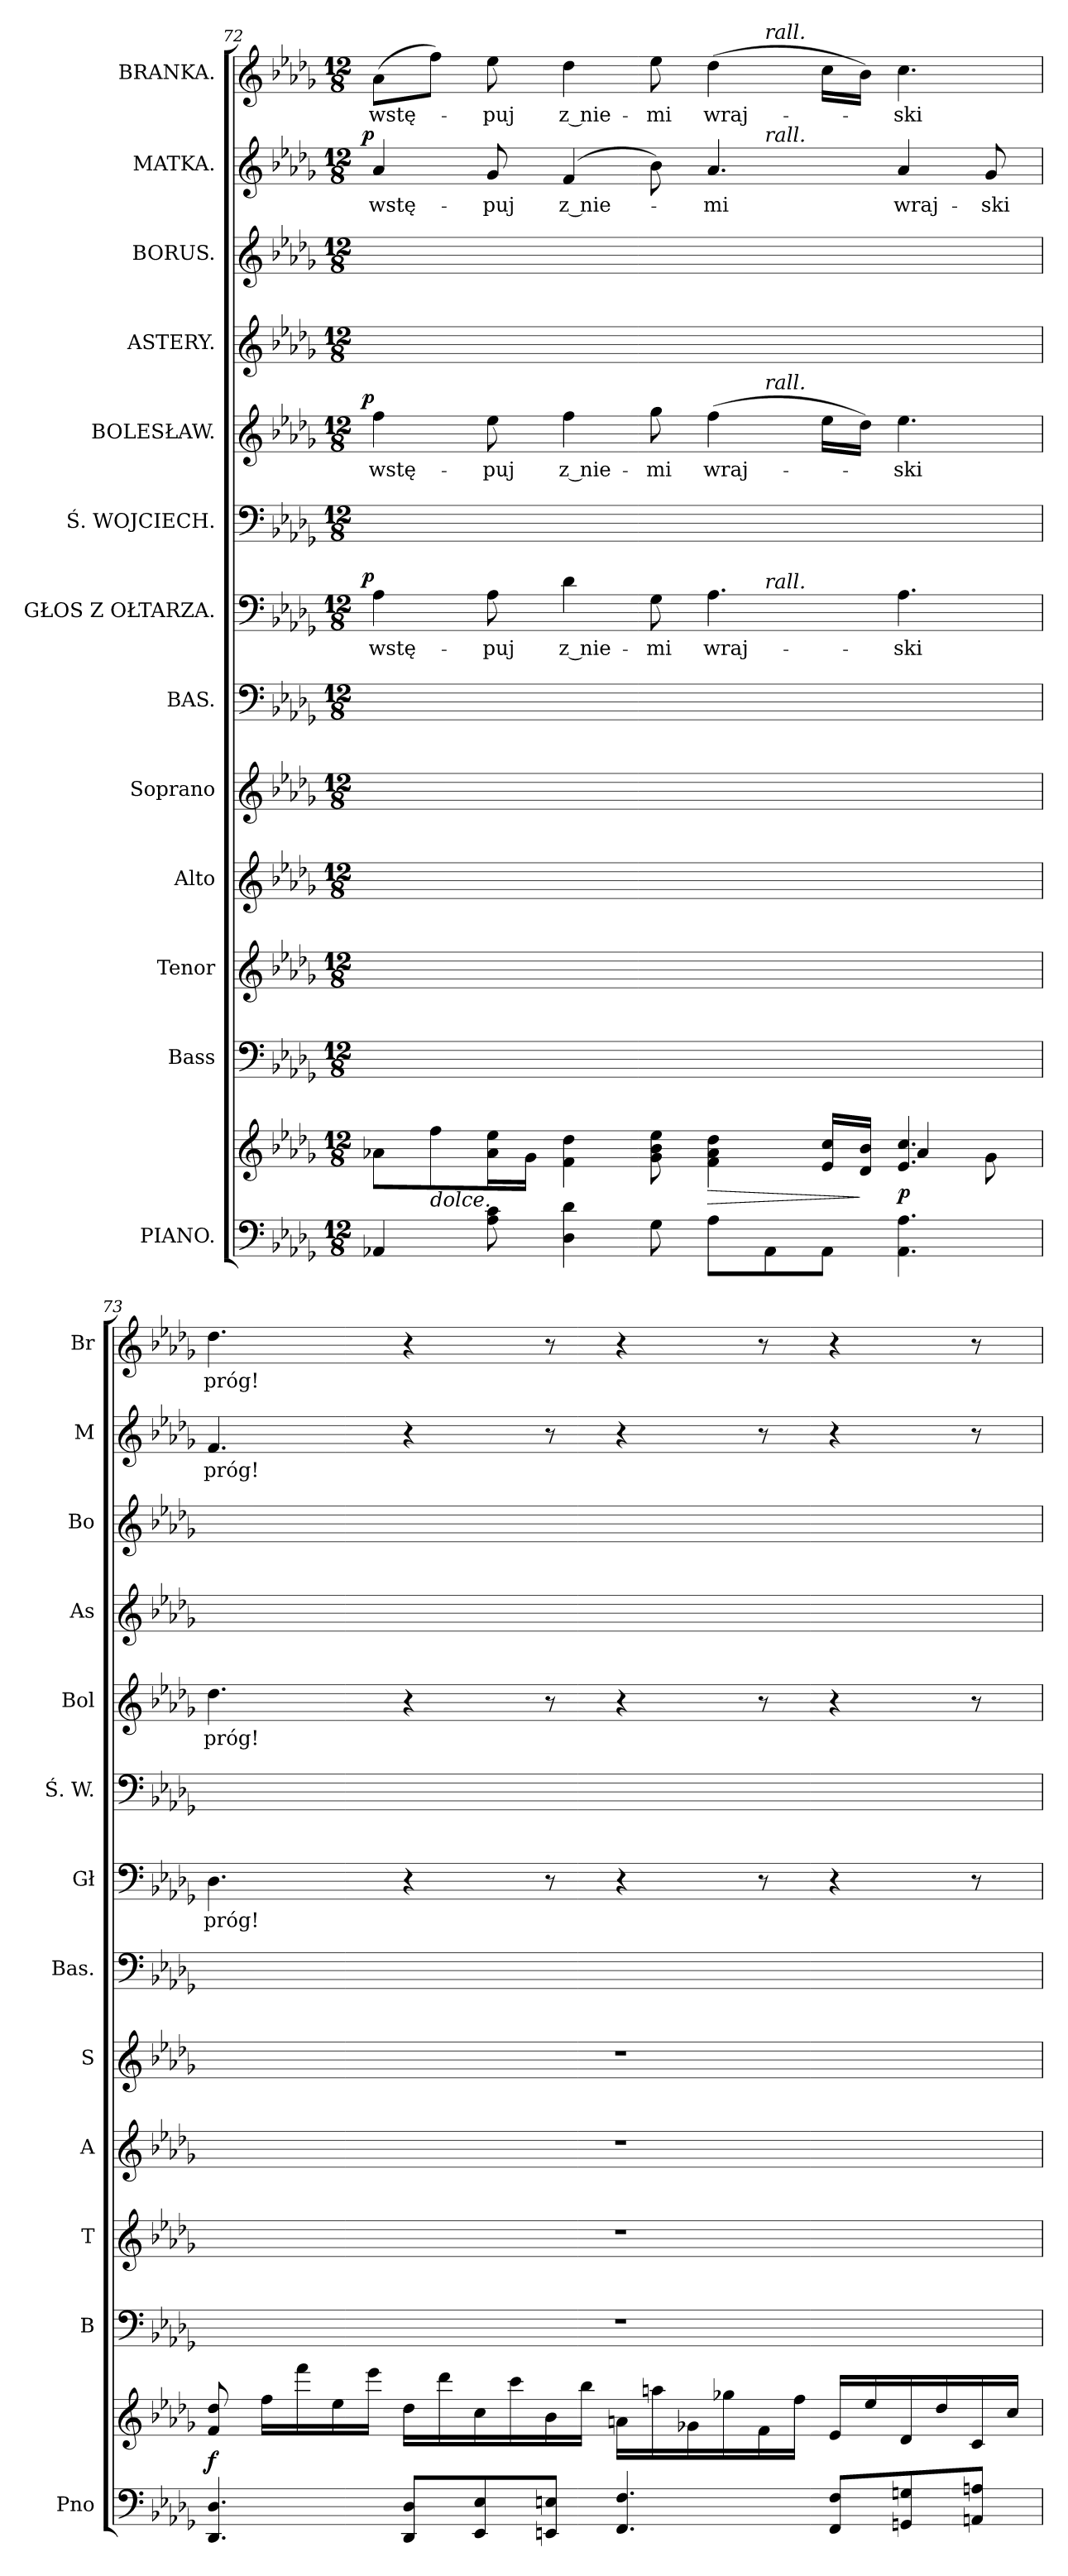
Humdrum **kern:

**kern	**kern	**dynam	**kern	**kern	**kern	**kern	**kern	**kern	**text	**dynam	**kern	**kern	**text	**dynam	**kern	**kern	**kern	**text	**dynam	**kern	**text
*part13	*part13	*part13	*part12	*part11	*part10	*part9	*part8	*part7	*part7	*part7	*part6	*part5	*part5	*part5	*part4	*part3	*part2	*part2	*part2	*part1	*part1
*staff14	*staff13	*staff13/14	*staff12	*staff11	*staff10	*staff9	*staff8	*staff7	*staff7	*staff7	*staff6	*staff5	*staff5	*staff5	*staff4	*staff3	*staff2	*staff2	*staff2	*staff1	*staff1
*I"PIANO.	*	*	*I"Bass	*I"Tenor	*I"Alto	*I"Soprano	*I"BAS.	*I"GŁOS Z OŁTARZA.	*	*	*I"Ś. WOJCIECH.	*I"BOLESŁAW.	*	*	*I"ASTERY.	*I"BORUS.	*I"MATKA.	*	*	*I"BRANKA.	*
*I'Pno	*	*	*I'B	*I'T	*I'A	*I'S	*I'Bas.	*I'Gł	*	*	*I'Ś. W.	*I'Bol	*	*	*I'As	*I'Bo	*I'M	*	*	*I'Br	*
*clefF4	*clefG2	*	*clefF4	*clefG2	*clefG2	*clefG2	*clefF4	*clefF4	*	*	*clefF4	*clefG2	*	*	*clefG2	*clefG2	*clefG2	*	*	*clefG2	*
*	*	*	*	*ITrd8c12	*	*	*	*	*	*	*	*ITrd8c12	*	*	*	*ITrd8c12	*	*	*	*	*
*k[b-e-a-d-g-]	*k[b-e-a-d-g-]	*	*k[b-e-a-d-g-]	*k[b-e-a-d-g-]	*k[b-e-a-d-g-]	*k[b-e-a-d-g-]	*k[b-e-a-d-g-]	*k[b-e-a-d-g-]	*	*	*k[b-e-a-d-g-]	*k[b-e-a-d-g-]	*	*	*k[b-e-a-d-g-]	*k[b-e-a-d-g-]	*k[b-e-a-d-g-]	*	*	*k[b-e-a-d-g-]	*
*M12/8	*M12/8	*	*M12/8	*M12/8	*M12/8	*M12/8	*M12/8	*M12/8	*	*	*M12/8	*M12/8	*	*	*M12/8	*M12/8	*M12/8	*	*	*M12/8	*
=72	=72	=72	=72	=72	=72	=72	=72	=72	=72	=72	=72	=72	=72	=72	=72	=72	=72	=72	=72	=72	=72
*	*^	*	*	*	*	*	*	*	*	*	*	*	*	*	*	*	*	*	*	*	*
!	!	!	!	!	!	!	!	!	!	!	!LO:DY:a:rj	!	!	!	!LO:DY:a:rj	!	!	!	!	!LO:DY:a:rj	!	!
*	*	*	*	*	*	*	*	*	*^	*	*	*	*^	*	*	*	*	*^	*	*	*^	*
4AA-X/	8a-X\L	2.ryy	.	1.ryy	1.ryy	1.ryy	1.ryy	1.ryy	4A-\	2..ryy	wstę-	p	1.ryy	4f\	2..ryy	wstę-	p	1.ryy	1.ryy	4a-/	2..ryy	wstę-	p	(8a-\L	2..ryy	wstę-
!	!LO:TX:b:i:t=dolce.	!	!	!	!	!	!	!	!	!	!	!	!	!	!	!	!	!	!	!	!	!	!	!	!	!
.	8ff\	.	.	.	.	.	.	.	.	.	.	.	.	.	.	.	.	.	.	.	.	.	.	8ff\J)	.	.
8A-\ 8c\	16a-\ 16ee-\L	.	.	.	.	.	.	.	8A-\	.	-puj	.	.	8e-\	.	-puj	.	.	.	8g-/	.	-puj	.	8ee-\	.	-puj
.	16g-\JJ	.	.	.	.	.	.	.	.	.	.	.	.	.	.	.	.	.	.	.	.	.	.	.	.	.
4D-\ 4d-\	4f\ 4dd-\	.	.	.	.	.	.	.	4d-\	.	z nie-	.	.	4f\	.	z nie-	.	.	.	(<4f/	.	z nie-	.	4dd-\	.	z nie-
8G-\	8g-\ 8b-\ 8ee-\	.	.	.	.	.	.	.	8G-\	.	-mi	.	.	8g-\	.	-mi	.	.	.	8b-\)	.	.	.	8ee-\	.	-mi
8A-\L	4f\ 4a-\ 4dd-\	4.ryy	>	.	.	.	.	.	4.A-\	.	wraj-	.	.	(4f\	.	wraj-	.	.	.	4.a-/	.	-mi	.	(4dd-\	.	wraj-
!	!	!	!	!	!	!	!	!	!	!	!	!	!	!	!	!	!	!	!	!	!	!	!	!	!LO:TX:a:i:t=rall.	!
!	!	!	!	!	!	!	!	!	!	!	!	!	!	!	!	!	!	!	!	!	!LO:TX:a:i:t=rall.	!	!	!	!	!
!	!	!	!	!	!	!	!	!	!	!	!	!	!	!	!LO:TX:a:i:t=rall.	!	!	!	!	!	!	!	!	!	!	!
!	!	!	!	!	!	!	!	!	!	!LO:TX:a:i:t=rall.	!	!	!	!	!	!	!	!	!	!	!	!	!	!	!	!
8AA-\	.	.	.	.	.	.	.	.	.	2ryy	.	.	.	.	2ryy	.	.	.	.	.	2ryy	.	.	.	2ryy	.
8AA-\J	16e-/ 16cc/LL	.	.	.	.	.	.	.	.	.	.	.	.	16e-\LL	.	.	.	.	.	.	.	.	.	16cc\LL	.	.
.	16d-/ 16b-/JJ	.	]	.	.	.	.	.	.	.	.	.	.	16d-\JJ)	.	.	.	.	.	.	.	.	.	16b-\JJ)	.	.
4.AA-\ 4.A-\	4.e-/ 4.cc/	4a-/	p	.	.	.	.	.	4.A-\	.	-ski	.	.	4.e-\	.	-ski	.	.	.	4a-/	.	wraj-	.	4.cc\	.	-ski
.	.	8g-\	.	.	.	.	.	.	.	8ryy	.	.	.	.	8ryy	.	.	.	.	8g-/	8ryy	-ski	.	.	8ryy	.
*	*	*	*	*	*	*	*	*	*	*	*	*	*	*	*	*	*	*	*	*v	*v	*	*	*	*	*
*	*v	*v	*	*	*	*	*	*	*v	*v	*	*	*	*v	*v	*	*	*	*	*	*	*	*v	*v	*
=73	=73	=73	=73	=73	=73	=73	=73	=73	=73	=73	=73	=73	=73	=73	=73	=73	=73	=73	=73	=73	=73
4.DD-/ 4.D-/	8f/ 8dd-/	f	1.r	1.r	1.r	1.r	1.ryy	4.D-\	próg!	.	1.ryy	4.d-\	próg!	.	1.ryy	1.ryy	4.f/	próg!	.	4.dd-\	próg!
.	16ff\LL	.	.	.	.	.	.	.	.	.	.	.	.	.	.	.	.	.	.	.	.
.	16fff\	.	.	.	.	.	.	.	.	.	.	.	.	.	.	.	.	.	.	.	.
.	16ee-\	.	.	.	.	.	.	.	.	.	.	.	.	.	.	.	.	.	.	.	.
.	16eee-\JJ	.	.	.	.	.	.	.	.	.	.	.	.	.	.	.	.	.	.	.	.
8DD-/ 8D-/L	16dd-\LL	.	.	.	.	.	.	4r	.	.	.	4r	.	.	.	.	4r	.	.	4r	.
.	16ddd-\	.	.	.	.	.	.	.	.	.	.	.	.	.	.	.	.	.	.	.	.
8EE-/ 8E-/	16cc\	.	.	.	.	.	.	.	.	.	.	.	.	.	.	.	.	.	.	.	.
.	16ccc\	.	.	.	.	.	.	.	.	.	.	.	.	.	.	.	.	.	.	.	.
8EEn/ 8En/J	16b-\	.	.	.	.	.	.	8r	.	.	.	8r	.	.	.	.	8r	.	.	8r	.
.	16bb-\JJ	.	.	.	.	.	.	.	.	.	.	.	.	.	.	.	.	.	.	.	.
4.FF/ 4.F/	16an\LL	.	.	.	.	.	.	4r	.	.	.	4r	.	.	.	.	4r	.	.	4r	.
.	16aan\	.	.	.	.	.	.	.	.	.	.	.	.	.	.	.	.	.	.	.	.
.	16g-X\	.	.	.	.	.	.	.	.	.	.	.	.	.	.	.	.	.	.	.	.
.	16gg-X\	.	.	.	.	.	.	.	.	.	.	.	.	.	.	.	.	.	.	.	.
.	16f\	.	.	.	.	.	.	8r	.	.	.	8r	.	.	.	.	8r	.	.	8r	.
.	16ff\JJ	.	.	.	.	.	.	.	.	.	.	.	.	.	.	.	.	.	.	.	.
8FF/ 8F/L	16e-/LL	.	.	.	.	.	.	4r	.	.	.	4r	.	.	.	.	4r	.	.	4r	.
.	16ee-/	.	.	.	.	.	.	.	.	.	.	.	.	.	.	.	.	.	.	.	.
8GGn/ 8Gn/	16d-/	.	.	.	.	.	.	.	.	.	.	.	.	.	.	.	.	.	.	.	.
.	16dd-/	.	.	.	.	.	.	.	.	.	.	.	.	.	.	.	.	.	.	.	.
8AAn/ 8An/J	16c/	.	.	.	.	.	.	8r	.	.	.	8r	.	.	.	.	8r	.	.	8r	.
.	16cc/JJ	.	.	.	.	.	.	.	.	.	.	.	.	.	.	.	.	.	.	.	.
=	=	=	=	=	=	=	=	=	=	=	=	=	=	=	=	=	=	=	=	=	=
*-	*-	*-	*-	*-	*-	*-	*-	*-	*-	*-	*-	*-	*-	*-	*-	*-	*-	*-	*-	*-	*-
